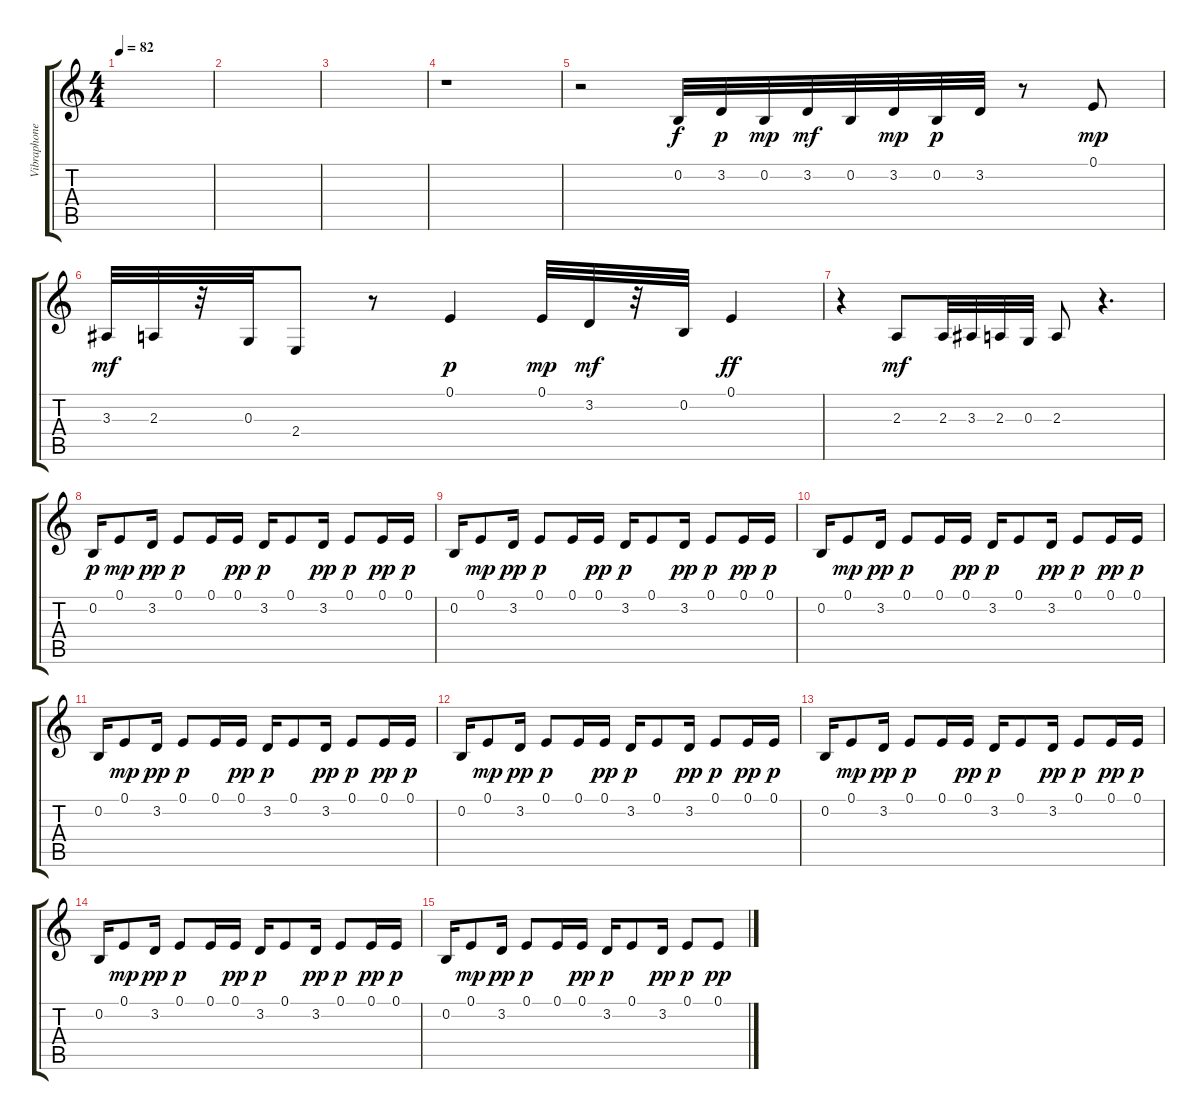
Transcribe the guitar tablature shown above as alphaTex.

\track ("Vibraphone" "Vibraphone") {instrument vibraphone}
\staff {score tabs}
\tuning (E4 B3 G3 D3 A2 E2) {hide}
\ts (4 4)
\tempo 82
\clef g2
\ks c
|
|
|
r.1 |
r.2 0.2.32 3.2.32{dy p} 0.2.32{dy mp} 3.2.32{dy mf} 0.2.32 3.2.32{dy mp} 0.2.32{dy p} 3.2.32 r.8 0.1.8{dy mp} |
3.3.32{dy mf} 2.3.32 r.32 0.3.32 2.4.8 r.8 0.1.4{dy p} 0.1.32{dy mp} 3.2.32{dy mf} r.32 0.2.32 0.1.4{dy ff} |
r.4 2.3.8{dy mf} 2.3.32 3.3.32 2.3.32 0.3.32 2.3.8 r.4{d} |
0.2.16{dy p} 0.1.8{dy mp} 3.2.16{dy pp} 0.1.8{dy p} 0.1.16 0.1.16{dy pp} 3.2.16{dy p} 0.1.8 3.2.16{dy pp} 0.1.8{dy p} 0.1.16{dy pp} 0.1.16{dy p} |
0.2.16 0.1.8{dy mp} 3.2.16{dy pp} 0.1.8{dy p} 0.1.16 0.1.16{dy pp} 3.2.16{dy p} 0.1.8 3.2.16{dy pp} 0.1.8{dy p} 0.1.16{dy pp} 0.1.16{dy p} |
0.2.16 0.1.8{dy mp} 3.2.16{dy pp} 0.1.8{dy p} 0.1.16 0.1.16{dy pp} 3.2.16{dy p} 0.1.8 3.2.16{dy pp} 0.1.8{dy p} 0.1.16{dy pp} 0.1.16{dy p} |
0.2.16 0.1.8{dy mp} 3.2.16{dy pp} 0.1.8{dy p} 0.1.16 0.1.16{dy pp} 3.2.16{dy p} 0.1.8 3.2.16{dy pp} 0.1.8{dy p} 0.1.16{dy pp} 0.1.16{dy p} |
0.2.16 0.1.8{dy mp} 3.2.16{dy pp} 0.1.8{dy p} 0.1.16 0.1.16{dy pp} 3.2.16{dy p} 0.1.8 3.2.16{dy pp} 0.1.8{dy p} 0.1.16{dy pp} 0.1.16{dy p} |
0.2.16 0.1.8{dy mp} 3.2.16{dy pp} 0.1.8{dy p} 0.1.16 0.1.16{dy pp} 3.2.16{dy p} 0.1.8 3.2.16{dy pp} 0.1.8{dy p} 0.1.16{dy pp} 0.1.16{dy p} |
0.2.16 0.1.8{dy mp} 3.2.16{dy pp} 0.1.8{dy p} 0.1.16 0.1.16{dy pp} 3.2.16{dy p} 0.1.8 3.2.16{dy pp} 0.1.8{dy p} 0.1.16{dy pp} 0.1.16{dy p} |
0.2.16 0.1.8{dy mp} 3.2.16{dy pp} 0.1.8{dy p} 0.1.16 0.1.16{dy pp} 3.2.16{dy p} 0.1.8 3.2.16{dy pp} 0.1.8{dy p} 0.1.8{dy pp}
